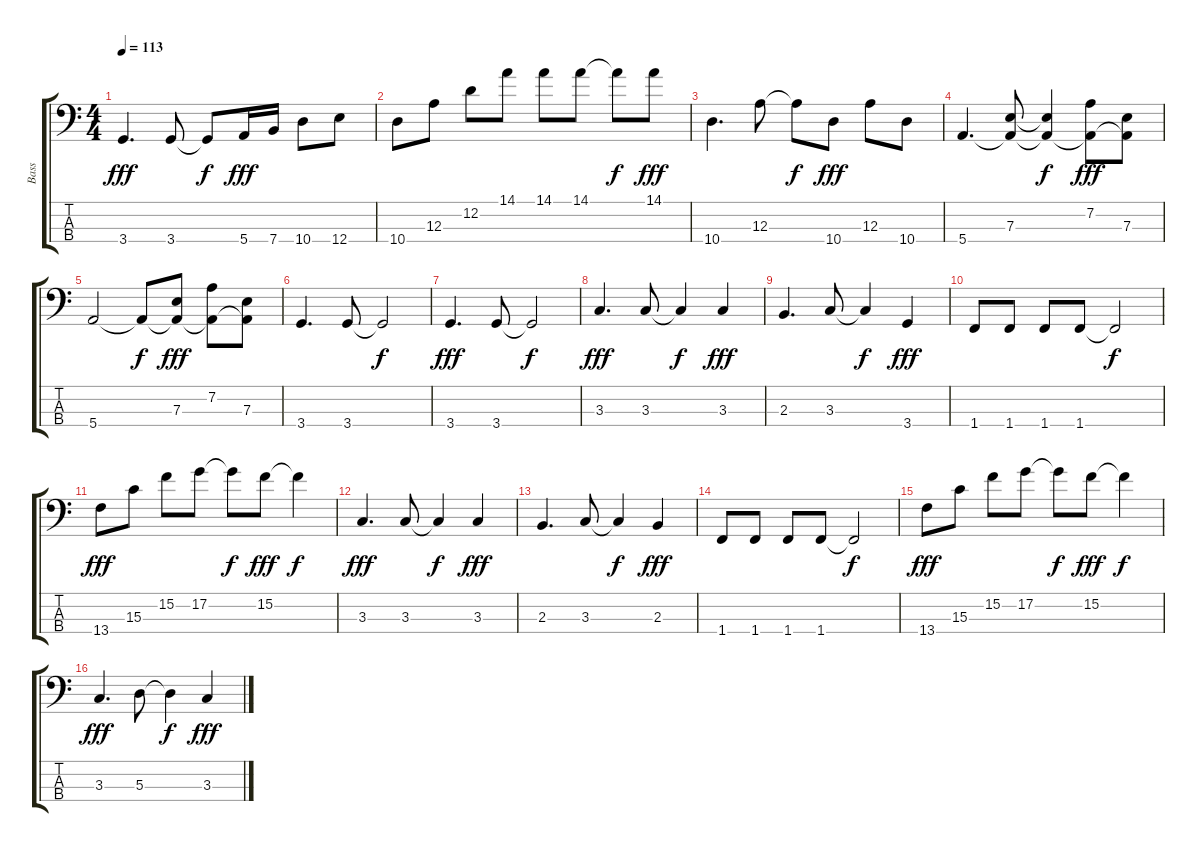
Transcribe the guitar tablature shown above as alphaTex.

\track ("Bass" "Bass") {instrument fretlessbass}
\staff {score tabs}
\tuning (G2 D2 A1 E1) {hide}
\ts (4 4)
\tempo 113
\clef f4
\ks c
3.4.4{d dy fff} 3.4.8 3.4{t}.8{dy f} 5.4.16{dy fff} 7.4.16 10.4.8 12.4.8 |
10.4.8 12.3.8 12.2.8 14.1.8 14.1.8 14.1.8 14.1{t}.8{dy f} 14.1.8{dy fff} |
10.4.4{d} 12.3.8 12.3{t}.8{dy f} 10.4.8{dy fff} 12.3.8 10.4.8 |
5.4.4{d} (7.3 5.4{t}).8 (7.3{t} 5.4{t}).4{dy f} (7.2 5.4{t}).8{dy fff} (7.3 5.4{t}).8 |
5.4.2 5.4{t}.8{dy f} (7.3 5.4{t}).8{dy fff} (7.2 5.4{t}).8 (7.3 5.4{t}).8 |
3.4.4{d} 3.4.8 3.4{t}.2{dy f} |
3.4.4{d dy fff} 3.4.8 3.4{t}.2{dy f} |
3.3.4{d dy fff} 3.3.8 3.3{t}.4{dy f} 3.3.4{dy fff} |
2.3.4{d} 3.3.8 3.3{t}.4{dy f} 3.4.4{dy fff} |
1.4.8 1.4.8 1.4.8 1.4.8 1.4{t}.2{dy f} |
13.4.8{dy fff} 15.3.8 15.2.8 17.2.8 17.2{t}.8{dy f} 15.2.8{dy fff} 15.2{t}.4{dy f} |
3.3.4{d dy fff} 3.3.8 3.3{t}.4{dy f} 3.3.4{dy fff} |
2.3.4{d} 3.3.8 3.3{t}.4{dy f} 2.3.4{dy fff} |
1.4.8 1.4.8 1.4.8 1.4.8 1.4{t}.2{dy f} |
13.4.8{dy fff} 15.3.8 15.2.8 17.2.8 17.2{t}.8{dy f} 15.2.8{dy fff} 15.2{t}.4{dy f} |
3.3.4{d dy fff} 5.3.8 5.3{t}.4{dy f} 3.3.4{dy fff}
